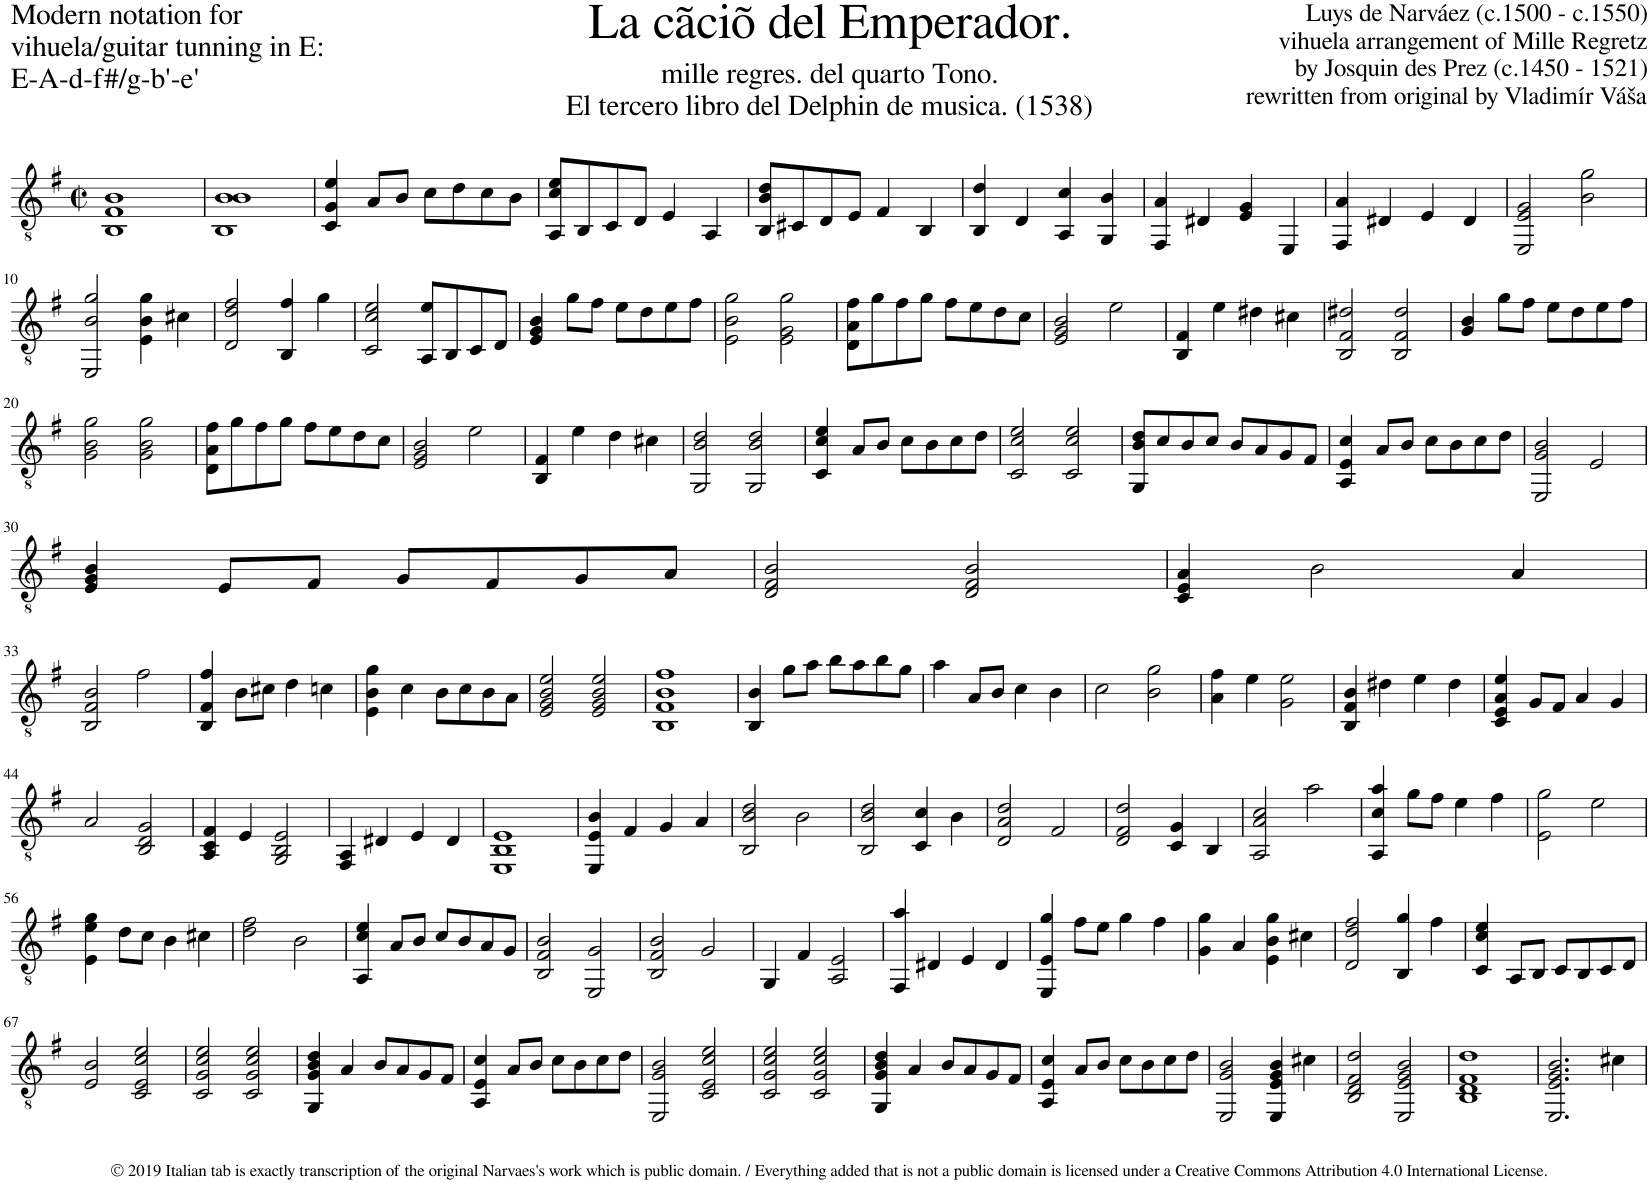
**kern
*part1
*staff1
*I"Vihuela
*I'Vih.
*clefGv2
*k[f#]
*M2/2
*met(c|)
=1
1BB 1F# 1B
=2
1BB 1B 1B
=3
4C/ 4G/ 4e/
8A/L
8B/J
8c\L
8d\
8c\
8B\J
=4
8AA/ 8c/ 8e/L
8BB/
8C/
8D/J
4E/
4AA/
=5
8BB/ 8B/ 8d/L
8C#X/
8D/
8E/J
4F#/
4BB/
=6
4BB/ 4d/
4D/
4AA/ 4c/
4GG/ 4B/
=7
4FF#/ 4A/
4D#X/
4E/ 4G/
4EE/
=8
4FF#/ 4A/
4D#X/
4E/
4D#/
=9
2EE/ 2E/ 2G/
2B\ 2g\
!!LO:LB:g=z
=10
2EE/ 2B/ 2g/
4E\ 4B\ 4g\
4c#X\
=11
2D/ 2d/ 2f#/
4BB/ 4f#/
4g\
=12
2C/ 2c/ 2e/
8AA/ 8e/L
8BB/
8C/
8D/J
=13
4E/ 4G/ 4B/
8g\L
8f#\J
8e\L
8d\
8e\
8f#\J
=14
2E\ 2B\ 2g\
2E\ 2G\ 2g\
=15
8D\ 8A\ 8f#\L
8g\
8f#\
8g\J
8f#\L
8e\
8d\
8c\J
=16
2E/ 2G/ 2B/
2e\
=17
4BB/ 4F#/
4e\
4d#X\
4c#X\
=18
2BB/ 2F#/ 2d#X/
2BB/ 2F#/ 2d#/
=19
4G/ 4B/
8g\L
8f#\J
8e\L
8d\
8e\
8f#\J
!!LO:LB:g=z
=20
2G\ 2B\ 2g\
2G\ 2B\ 2g\
=21
8D\ 8A\ 8f#\L
8g\
8f#\
8g\J
8f#\L
8e\
8d\
8c\J
=22
2E/ 2G/ 2B/
2e\
=23
4BB/ 4F#/
4e\
4d\
4c#X\
=24
2GG/ 2B/ 2d/
2GG/ 2B/ 2d/
=25
4C/ 4c/ 4e/
8A/L
8B/J
8c\L
8B\
8c\
8d\J
=26
2C/ 2c/ 2e/
2C/ 2c/ 2e/
=27
8GG/ 8B/ 8d/L
8c/
8B/
8c/J
8B/L
8A/
8G/
8F#/J
=28
4AA/ 4E/ 4c/
8A/L
8B/J
8c\L
8B\
8c\
8d\J
=29
2EE/ 2G/ 2B/
2E/
!!LO:LB:g=z
=30
4E/ 4G/ 4B/
8E/L
8F#/J
8G/L
8F#/
8G/
8A/J
=31
2D/ 2F#/ 2B/
2D/ 2F#/ 2B/
=32
4C/ 4E/ 4A/
2B\
4A/
!!LO:LB:g=z
=33
2BB/ 2F#/ 2B/
2f#\
=34
4BB/ 4F#/ 4f#/
8B\L
8c#X\J
4d\
4cn\
=35
4E\ 4B\ 4g\
4c\
8B\L
8c\
8B\
8A\J
=36
2E/ 2G/ 2B/ 2e/
2E/ 2G/ 2B/ 2e/
=37
1BB 1F# 1B 1f#
=38
4BB/ 4B/
8g\L
8a\J
8b\L
8a\
8b\
8g\J
=39
4a\
8A/L
8B/J
4c\
4B\
=40
2c\
2B\ 2g\
=41
4A\ 4f#\
4e\
2G\ 2e\
=42
4BB/ 4F#/ 4B/
4d#X\
4e\
4d#\
=43
4C/ 4E/ 4A/ 4e/
8G/L
8F#/J
4A/
4G/
!!LO:LB:g=z
=44
2A/
2BB/ 2D/ 2G/
=45
4AA/ 4C/ 4F#/
4E/
2GG/ 2BB/ 2E/
=46
4FF#/ 4AA/
4D#X/
4E/
4D#/
=47
1EE 1BB 1E
=48
4EE/ 4E/ 4B/
4F#/
4G/
4A/
=49
2BB/ 2B/ 2d/
2B\
=50
2BB/ 2B/ 2d/
4C/ 4c/
4B\
=51
2D/ 2A/ 2d/
2F#/
=52
2D/ 2F#/ 2d/
4C/ 4G/
4BB/
=53
2AA/ 2A/ 2c/
2a\
=54
4AA/ 4c/ 4a/
8g\L
8f#\J
4e\
4f#\
=55
2E\ 2g\
2e\
!!LO:LB:g=z
=56
4E\ 4e\ 4g\
8d\L
8c\J
4B\
4c#X\
=57
2d\ 2f#\
2B\
=58
4AA/ 4c/ 4e/
8A/L
8B/J
8c/L
8B/
8A/
8G/J
=59
2BB/ 2F#/ 2B/
2EE/ 2G/
=60
2BB/ 2F#/ 2B/
2G/
=61
4GG/
4F#/
2AA/ 2E/
=62
4FF#/ 4a/
4D#X/
4E/
4D#/
=63
4EE/ 4E/ 4g/
8f#\L
8e\J
4g\
4f#\
=64
4G\ 4g\
4A/
4E\ 4B\ 4g\
4c#X\
=65
2D/ 2d/ 2f#/
4BB/ 4g/
4f#\
=66
4C/ 4c/ 4e/
8AA/L
8BB/J
8C/L
8BB/
8C/
8D/J
!!LO:LB:g=z
=67
2E/ 2B/
2C/ 2E/ 2c/ 2e/
=68
2C/ 2G/ 2c/ 2e/
2C/ 2G/ 2c/ 2e/
=69
4GG/ 4G/ 4B/ 4d/
4A/
8B/L
8A/
8G/
8F#/J
=70
4AA/ 4E/ 4c/
8A/L
8B/J
8c\L
8B\
8c\
8d\J
=71
2EE/ 2G/ 2B/
2C/ 2E/ 2c/ 2e/
=72
2C/ 2G/ 2c/ 2e/
2C/ 2G/ 2c/ 2e/
=73
4GG/ 4G/ 4B/ 4d/
4A/
8B/L
8A/
8G/
8F#/J
=74
4AA/ 4E/ 4c/
8A/L
8B/J
8c\L
8B\
8c\
8d\J
=75
2EE/ 2G/ 2B/
4EE/ 4E/ 4G/ 4B/
4c#X\
=76
2BB/ 2D/ 2F#/ 2d/
2EE/ 2E/ 2G/ 2B/
=77
1BB 1D 1F# 1d
=78
2.EE/ 2.E/ 2.G/ 2.B/
4c#X\
=
*-
